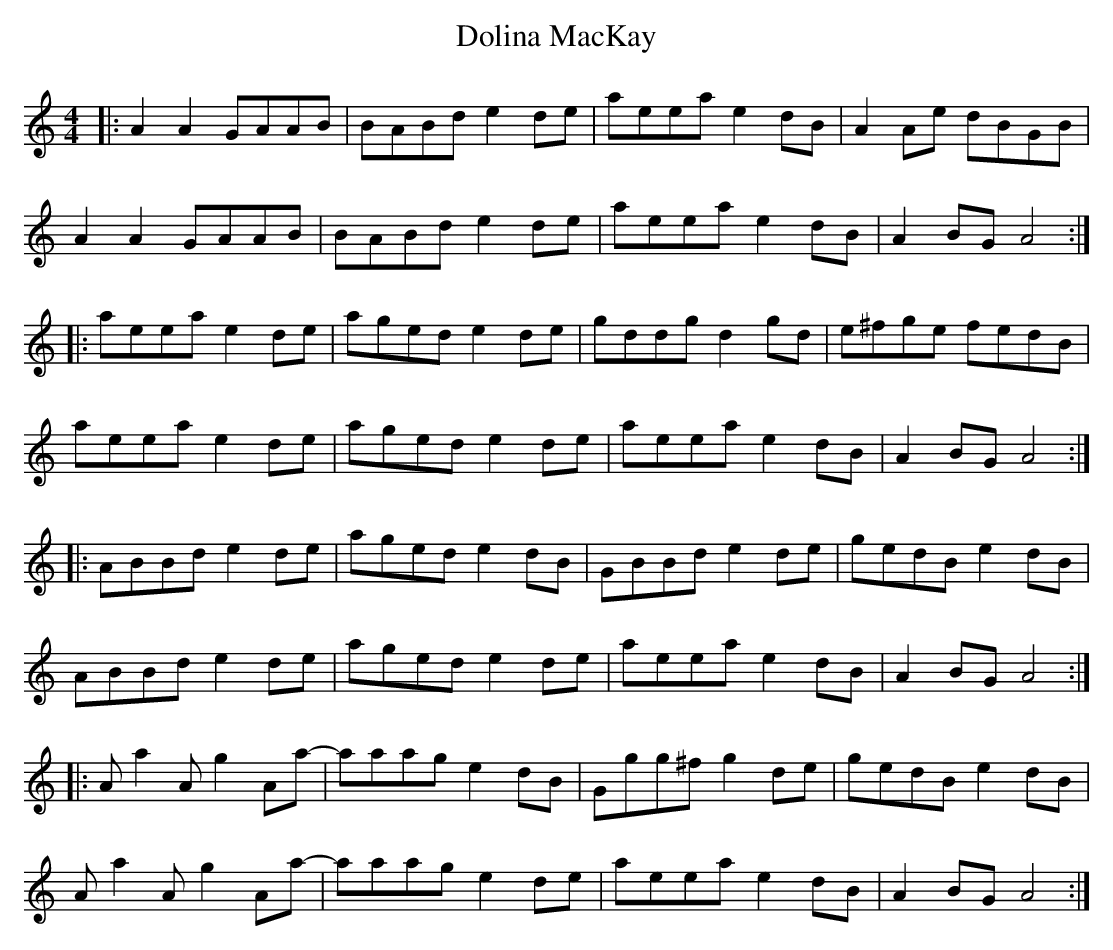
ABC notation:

X:1
T: Dolina MacKay
M: 4/4
L: 1/8
K: Amin
|:A2A2 GAAB|BABd e2de|aeea e2dB|A2Ae dBGB|
A2A2 GAAB|BABd e2de|aeea e2dB|A2BG A4:|
|:aeea e2de|aged e2de|gddg d2gd|e^fge fedB|
aeea e2de|aged e2de|aeea e2dB|A2BG A4:|
|:ABBd e2de|aged e2dB|GBBd e2de|gedB e2dB|
ABBd e2de|aged e2de|aeea e2dB|A2BG A4:|
|:Aa2A g2Aa-|aaag e2dB|Ggg^f g2de|gedB e2dB|
Aa2A g2Aa-|aaag e2de|aeea e2dB|A2BG A4:|
